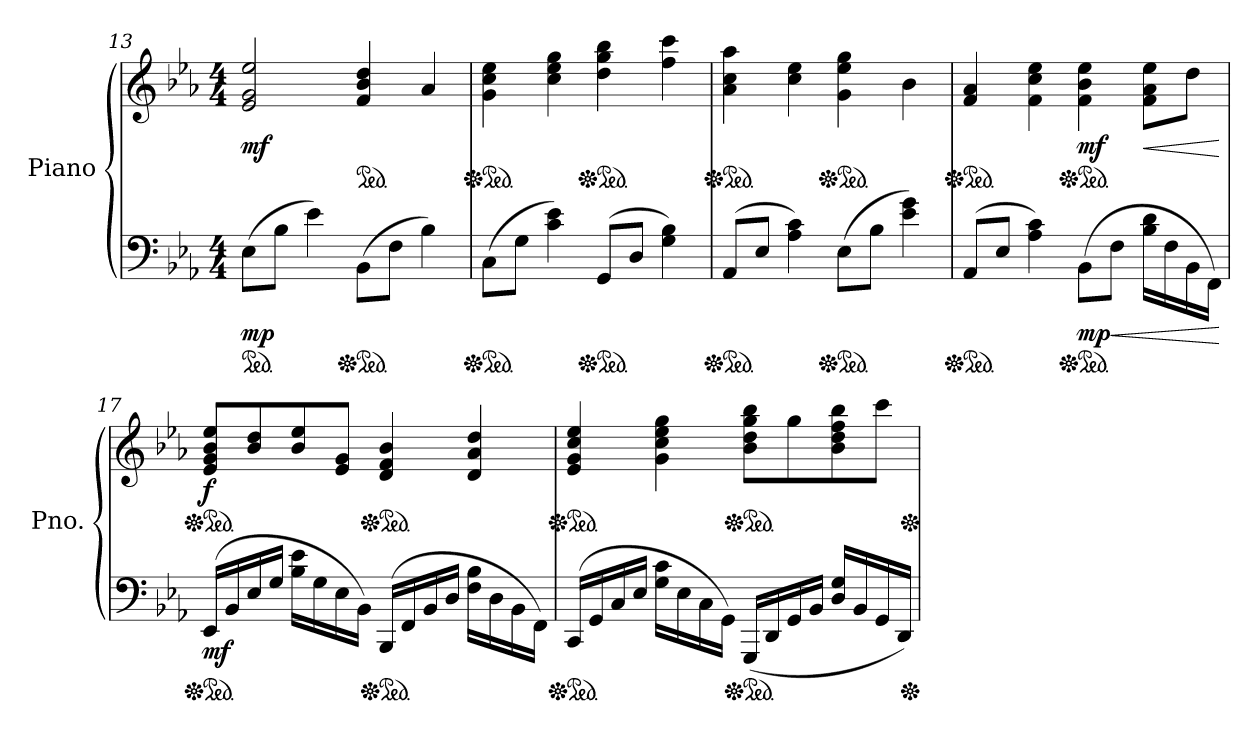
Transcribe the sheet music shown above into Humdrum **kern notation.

**kern	**dynam	**kern	**dynam
*part2	*part2	*part1	*part1
*staff2	*staff2	*staff1	*staff1
*I"Piano	*	*I"Piano	*
*I'Pno.	*	*I'Pno.	*
!!LO:LB:g=z
*clefF4	*	*clefG2	*
*k[b-e-a-]	*	*k[b-e-a-]	*
*M4/4	*	*M4/4	*
*ped	*	*	*
=13	=13	=13	=13
!	!LO:DY:b	!	!LO:DY:b
(>8E-\L	mp	2e-/ 2g/ 2ee-/	mf
8B-\J	.	.	.
4e-\)	.	.	.
*Xped	*	*	*
*ped	*	*	*
*	*	*ped	*
(>8BB-\L	.	4f/ 4b-/ 4dd/	.
8F\J	.	.	.
4B-\)	.	4a-/	.
=14	=14	=14	=14
*Xped	*	*	*
*ped	*	*	*
*	*	*Xped	*
*	*	*ped	*
(>8C\L	.	4g\ 4cc\ 4ee-\	.
8G\J	.	.	.
4c\ 4e-\)	.	4cc\ 4ee-\ 4gg\	.
*Xped	*	*	*
*ped	*	*	*
*	*	*Xped	*
*	*	*ped	*
(>8GG/L	.	4dd\ 4gg\ 4bb-\	.
8D/J	.	.	.
4G\ 4B-\)	.	4ff\ 4ccc\	.
=15	=15	=15	=15
*Xped	*	*	*
*ped	*	*	*
*	*	*Xped	*
*	*	*ped	*
(>8AA-/L	.	4a-\ 4cc\ 4aa-\	.
8E-/J	.	.	.
4A-\ 4c\)	.	4cc\ 4ee-\	.
*Xped	*	*	*
*ped	*	*	*
*	*	*Xped	*
*	*	*ped	*
(>8E-\L	.	4g\ 4ee-\ 4gg\	.
8B-\J	.	.	.
4e-\ 4g\)	.	4b-\	.
=16	=16	=16	=16
*Xped	*	*	*
*ped	*	*	*
*	*	*Xped	*
*	*	*ped	*
(>8AA-/L	.	4f/ 4a-/	.
8E-/J	.	.	.
4A-\ 4c\)	.	4f\ 4cc\ 4ee-\	.
*Xped	*	*	*
*ped	*	*	*
*	*	*Xped	*
*	*	*ped	*
!	!LO:DY:b	!	!LO:DY:b
(>8BB-\L	mp	4f\ 4b-\ 4ee-\	mf
!	!LO:HP:b	!	!
8F\J	<	.	.
!	!	!	!LO:HP:b
16B-\ 16d\LL	.	8f\ 8a-\ 8ee-\L	<
16F\	.	.	.
16BB-\	.	8dd\J	.
16FF\JJ)	.	.	.
.	[	.	[
!!LO:LB:g=z
=17	=17	=17	=17
*Xped	*	*	*
*ped	*	*	*
*	*	*Xped	*
*	*	*ped	*
!	!LO:DY:b	!	!LO:DY:b
(>16EE-/LL	mf	8e-/ 8g/ 8b-/ 8ee-/L	f
16BB-/	.	.	.
16E-/	.	8b-/ 8dd/	.
16G/JJ	.	.	.
16B-\ 16e-\LL	.	8b-/ 8ee-/	.
16G\	.	.	.
16E-\	.	8e-/ 8g/J	.
16BB-\JJ)	.	.	.
*Xped	*	*	*
*ped	*	*	*
*	*	*Xped	*
*	*	*ped	*
(>16BBB-/LL	.	4d/ 4f/ 4b-/	.
16FF/	.	.	.
16BB-/	.	.	.
16D/JJ	.	.	.
16F\ 16B-\LL	.	4d/ 4a-/ 4dd/	.
16D\	.	.	.
16BB-\	.	.	.
16FF\JJ)	.	.	.
=18	=18	=18	=18
*Xped	*	*	*
*ped	*	*	*
*	*	*Xped	*
*	*	*ped	*
(>16CC/LL	.	4e-/ 4g/ 4cc/ 4ee-/	.
16GG/	.	.	.
16C/	.	.	.
16E-/JJ	.	.	.
16G\ 16c\LL	.	4g\ 4cc\ 4ee-\ 4gg\	.
16E-\	.	.	.
16C\	.	.	.
16GG\JJ)	.	.	.
*Xped	*	*	*
*ped	*	*	*
*	*	*Xped	*
*	*	*ped	*
(<16GGG/LL	.	8b-\ 8dd\ 8gg\ 8bb-\L	.
16DD/	.	.	.
16GG/	.	8gg\	.
16BB-/JJ	.	.	.
16D/ 16G/LL	.	8b-\ 8dd\ 8ff\ 8bb-\	.
16BB-/	.	.	.
16GG/	.	8ccc\J	.
16DD/JJ)	.	.	.
*Xped	*	*	*
*	*	*Xped	*
=	=	=	=
*-	*-	*-	*-
